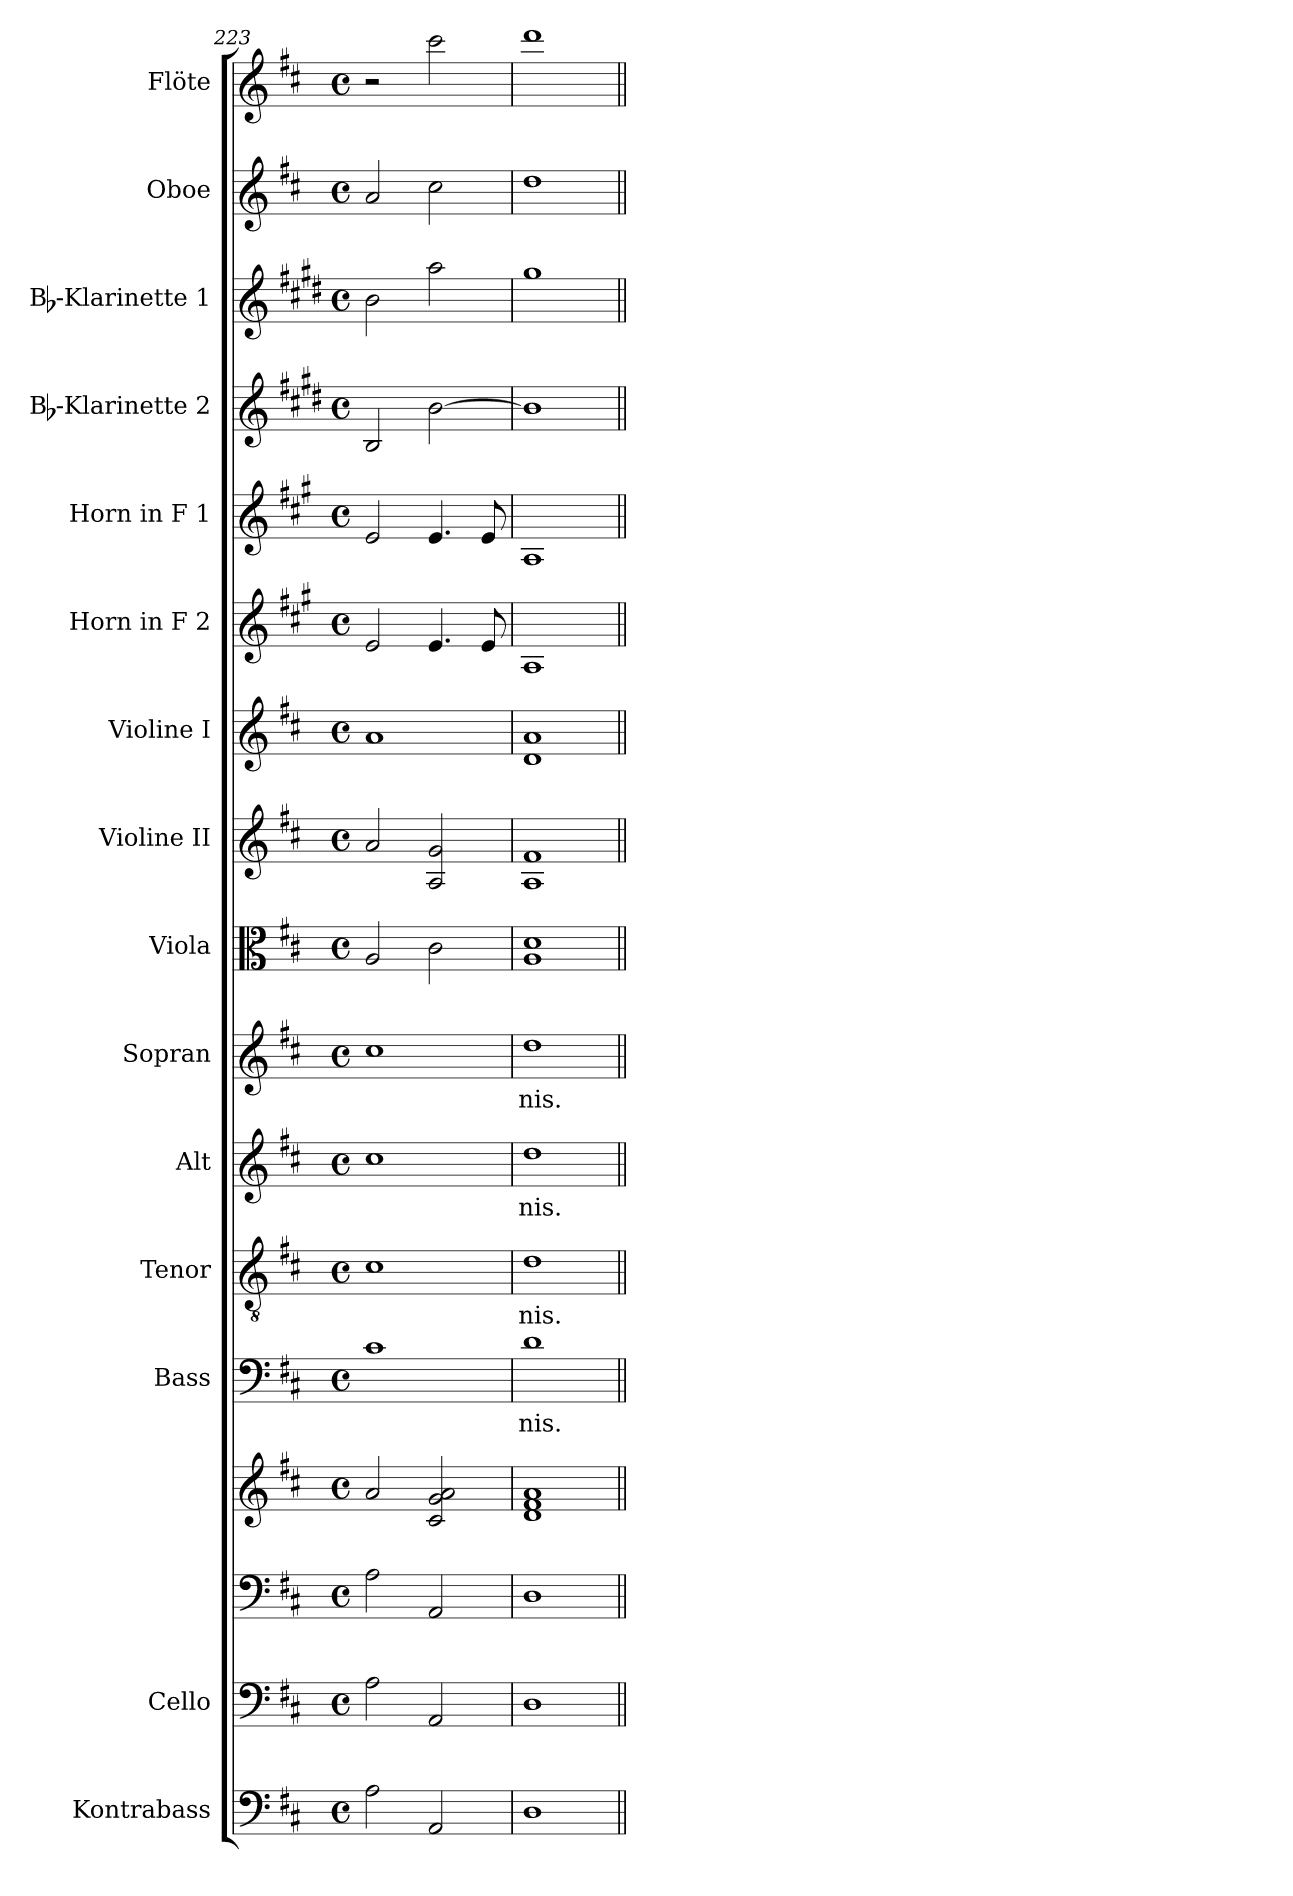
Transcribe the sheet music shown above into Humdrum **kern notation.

**kern	**kern	**kern	**kern	**kern	**text	**kern	**text	**kern	**text	**kern	**text	**kern	**kern	**kern	**kern	**kern	**kern	**kern	**kern	**kern
*part16	*part15	*part14	*part14	*part13	*part13	*part12	*part12	*part11	*part11	*part10	*part10	*part9	*part8	*part7	*part6	*part5	*part4	*part3	*part2	*part1
*staff17	*staff16	*staff15	*staff14	*staff13	*staff13	*staff12	*staff12	*staff11	*staff11	*staff10	*staff10	*staff9	*staff8	*staff7	*staff6	*staff5	*staff4	*staff3	*staff2	*staff1
*I"Kontrabass	*I"Cello	*	*	*I"Bass	*	*I"Tenor	*	*I"Alt	*	*I"Sopran	*	*I"Viola	*I"Violine II	*I"Violine I	*I"Horn in F 2	*I"Horn in F 1	*I"Bb-Klarinette 2	*I"Bb-Klarinette 1	*I"Oboe	*I"Flöte
*I'Kb.	*	*	*	*I'B.	*	*I'T.	*	*I'A.	*	*I'S.	*	*I'Vla.	*I'Vl. II	*I'Vl. I	*	*	*I'Bb Kl. 2	*I'Bb Kl. 1	*I'Ob.	*I'Fl.
*clefF4	*clefF4	*clefF4	*clefG2	*clefF4	*	*clefGv2	*	*clefG2	*	*clefG2	*	*clefC3	*clefG2	*clefG2	*clefG2	*clefG2	*clefG2	*clefG2	*clefG2	*clefG2
*ITrd7c12	*	*	*	*	*	*	*	*	*	*	*	*	*	*	*ITrd4c7	*ITrd4c7	*ITrd1c2	*ITrd1c2	*	*
*k[f#c#]	*k[f#c#]	*k[f#c#]	*k[f#c#]	*k[f#c#]	*	*k[f#c#]	*	*k[f#c#]	*	*k[f#c#]	*	*k[f#c#]	*k[f#c#]	*k[f#c#]	*k[f#c#]	*k[f#c#]	*k[f#c#]	*k[f#c#]	*k[f#c#]	*k[f#c#]
*D:	*D:	*D:	*D:	*D:	*	*D:	*	*D:	*	*D:	*	*D:	*D:	*D:	*D:	*D:	*D:	*D:	*D:	*D:
*M4/4	*M4/4	*M4/4	*M4/4	*M4/4	*	*M4/4	*	*M4/4	*	*M4/4	*	*M4/4	*M4/4	*M4/4	*M4/4	*M4/4	*M4/4	*M4/4	*M4/4	*M4/4
*met(c)	*met(c)	*met(c)	*met(c)	*met(c)	*	*met(c)	*	*met(c)	*	*met(c)	*	*met(c)	*met(c)	*met(c)	*met(c)	*met(c)	*met(c)	*met(c)	*met(c)	*met(c)
=223	=223	=223	=223	=223	=223	=223	=223	=223	=223	=223	=223	=223	=223	=223	=223	=223	=223	=223	=223	=223
2AA\	2A\	2A\	2a/	1c#	.	1c#	.	1cc#	.	1cc#	.	2A/	2a/	1a	2A/	2A/	2A/	2a\	2a/	2r
2AAA/	2AA/	2AA/	2c#/ 2g/ 2a/	.	.	.	.	.	.	.	.	2c#\	2A/ 2g/	.	4.A/	4.A/	[2a\	2gg\	2cc#\	2ccc#\
.	.	.	.	.	.	.	.	.	.	.	.	.	.	.	8A/	8A/	.	.	.	.
=224	=224	=224	=224	=224	=224	=224	=224	=224	=224	=224	=224	=224	=224	=224	=224	=224	=224	=224	=224	=224
!	!	!	!	!	!LO:LY:b	!	!LO:LY:b	!	!LO:LY:b	!	!LO:LY:b	!	!	!	!	!	!	!	!	!
1DD	1D	1D	1d 1f# 1a	1d	-nis.	1d	-nis.	1dd	-nis.	1dd	-nis.	1A 1d	1A 1f#	1d 1a	1D	1D	1a]	1ff#	1dd	1ddd
=||	=||	=||	=||	=||	=||	=||	=||	=||	=||	=||	=||	=||	=||	=||	=||	=||	=||	=||	=||	=||
*-	*-	*-	*-	*-	*-	*-	*-	*-	*-	*-	*-	*-	*-	*-	*-	*-	*-	*-	*-	*-
